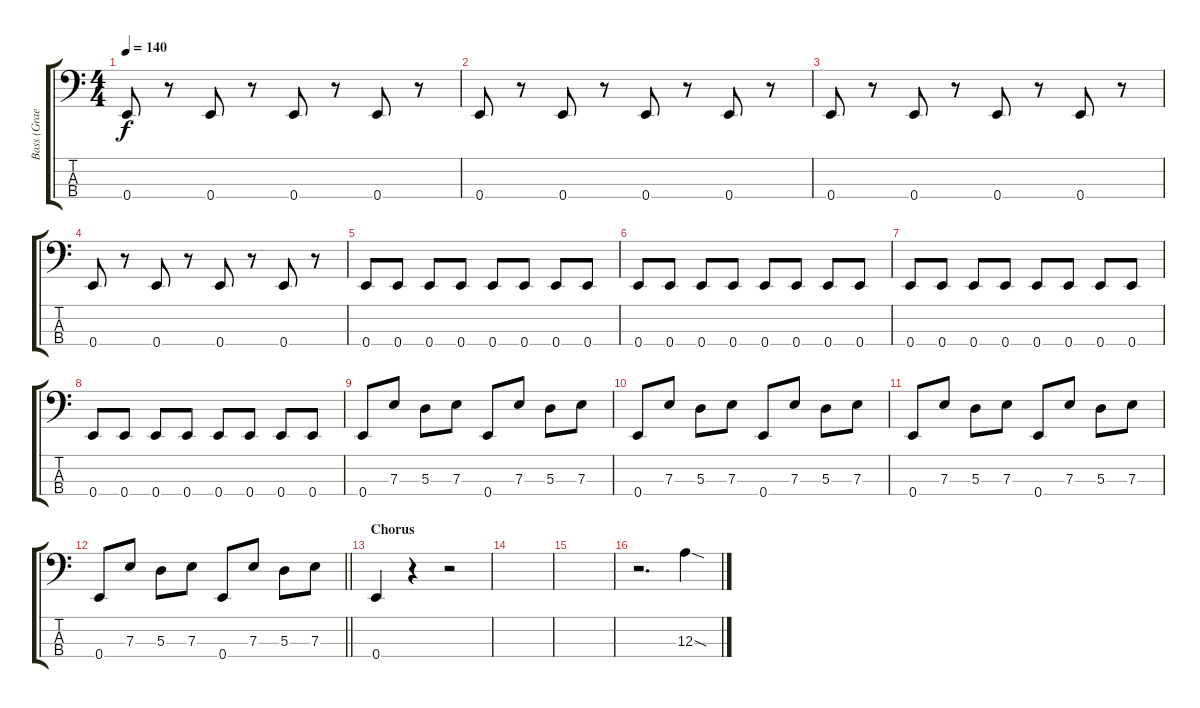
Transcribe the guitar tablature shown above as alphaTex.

\track ("Bass (Graeme)" "Bass (Grae") {instrument electricbasspick}
\staff {score tabs}
\tuning (G2 D2 A1 E1) {hide}
\ts (4 4)
\tempo 140
\clef f4
\ks c
0.4.8{dy f} r.8 0.4.8 r.8 0.4.8 r.8 0.4.8 r.8 |
0.4.8 r.8 0.4.8 r.8 0.4.8 r.8 0.4.8 r.8 |
0.4.8 r.8 0.4.8 r.8 0.4.8 r.8 0.4.8 r.8 |
0.4.8 r.8 0.4.8 r.8 0.4.8 r.8 0.4.8 r.8 |
0.4.8 0.4.8 0.4.8 0.4.8 0.4.8 0.4.8 0.4.8 0.4.8 |
0.4.8 0.4.8 0.4.8 0.4.8 0.4.8 0.4.8 0.4.8 0.4.8 |
0.4.8 0.4.8 0.4.8 0.4.8 0.4.8 0.4.8 0.4.8 0.4.8 |
0.4.8 0.4.8 0.4.8 0.4.8 0.4.8 0.4.8 0.4.8 0.4.8 |
0.4.8 7.3.8 5.3.8 7.3.8 0.4.8 7.3.8 5.3.8 7.3.8 |
0.4.8 7.3.8 5.3.8 7.3.8 0.4.8 7.3.8 5.3.8 7.3.8 |
0.4.8 7.3.8 5.3.8 7.3.8 0.4.8 7.3.8 5.3.8 7.3.8 |
\barLineRight lightlight
0.4.8 7.3.8 5.3.8 7.3.8 0.4.8 7.3.8 5.3.8 7.3.8 |
\section ("" "Chorus")
0.4.4 r.4 r.2 |
|
|
r.2{d} 12.3{sod}.4
